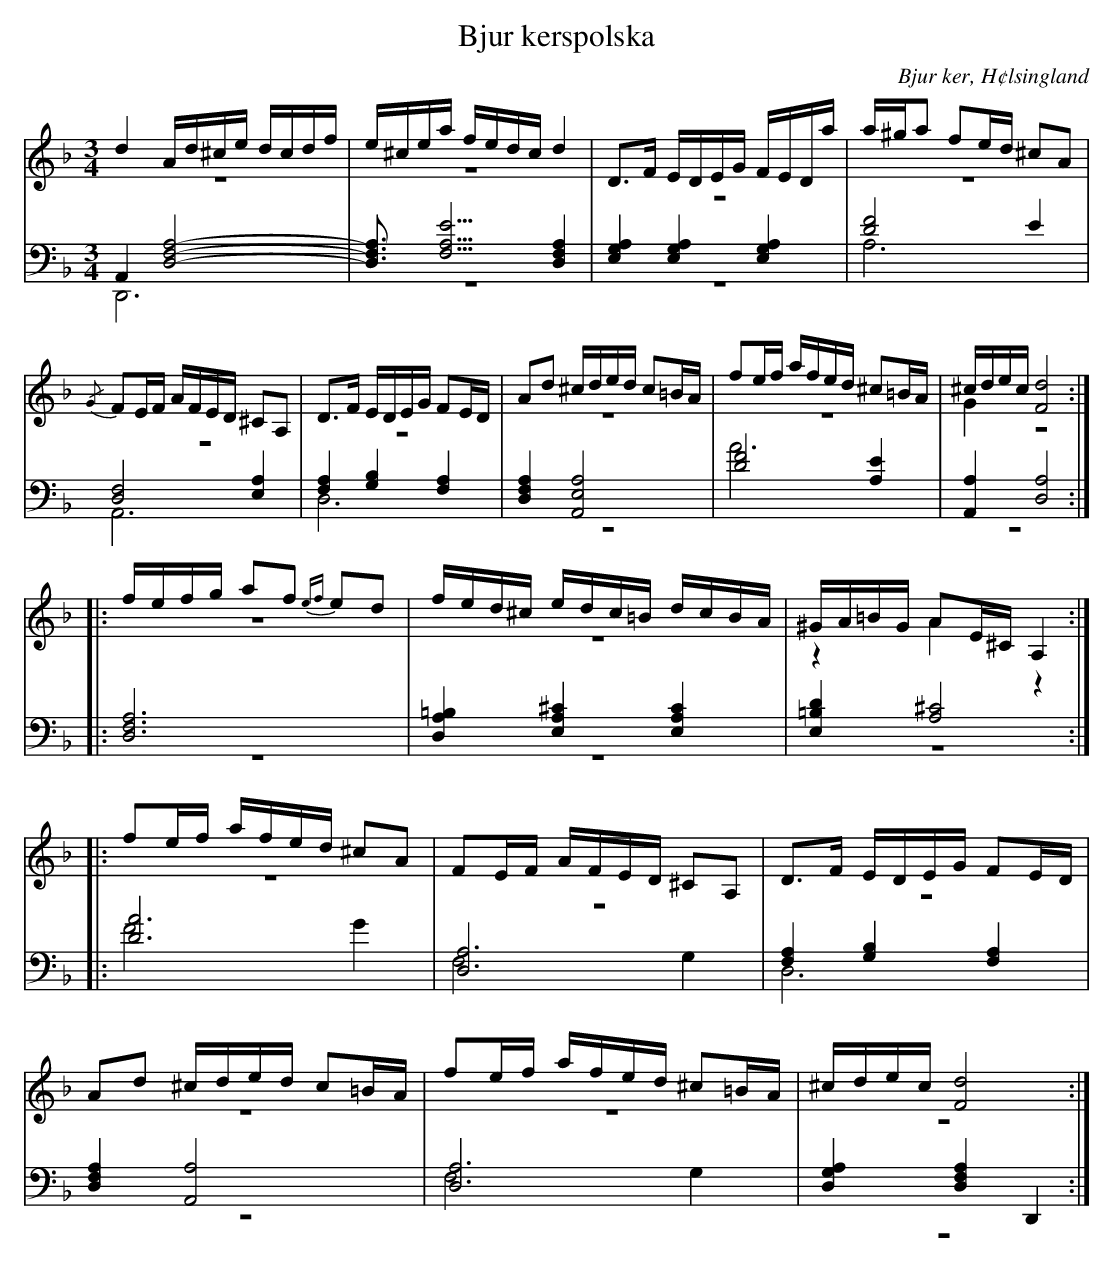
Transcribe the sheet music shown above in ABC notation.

X:1
T: Bjur kerspolska
O: Bjur ker, H¢lsingland
M: 3/4
L: 1/16
K: Dm
V:1
V:2 merge
V:3
V:4 merge
V:1
d4 Ad^ce dcdf |e^cea fedc d4|D2>F2 EDEG FEDa|a^ga2 f2ed ^c2A2|
{/G}F2EF AFED ^C2A,2|D2>F2 EDEG F2ED|A2d2 ^cded c2=BA|f2ef afed ^c2=BA|^cdec [F8d8]:|
|:fefg a2f2 {ef}e2d2 |fed^c edc=B dcBA|^GA=BG A2E^C A,4:|
|:f2ef afed ^c2A2|F2EF AFED ^C2A,2|D2>F2 EDEG F2ED|
A2d2 ^cded c2=BA|f2ef afed ^c2=BA|^cdec [F8d8]:|
V:2
z12|z12|z12|z12|
z12|z12|z12|z12|G4 z8:|
|:z12|z12|z4 A4 z4:|
|:z12|z12|z12|
z12|z12|z12:|
V:3 clef=bass
A,,4 [D,8F,8A,8]-|[D,3F,3A,3] [F,5A,5E5] [D,4F,4A,4]|[E,4G,4A,4] [E,4G,4A,4] [E,4G,4A,4]|[D8F8] E4|
[D,8F,8] [E,4A,4]|[F,4A,4] [G,4B,4] [F,4A,4]|[D,4F,4A,4] [A,,8E,8A,8]|[D8F8] [A,4E4]|[A,,4A,4] [D,8A,8]:|
|:[D,12F,12A,12]|[D,4A,4=B,4] [E,4A,4^C4] [E,4A,4C4]|[E,4=B,4D4] [A,8^C8]:|
|:[D12A12]|[D,12A,12]|[F,4A,4] [G,4B,4] [F,4A,4]|
[D,4F,4A,4] [A,,8A,8]|[D,12A,12]|[D,4G,4A,4] [D,4F,4A,4] D,,4:|
V:4 clef=bass
D,,12|z12|z12|A,12|
A,,12|D,12|z12|A12|z12:|
|:z12|z12|z12:|
|:F8 G4|F,8 G,4|D,12|
z12|F,8 G,4|z12:|
